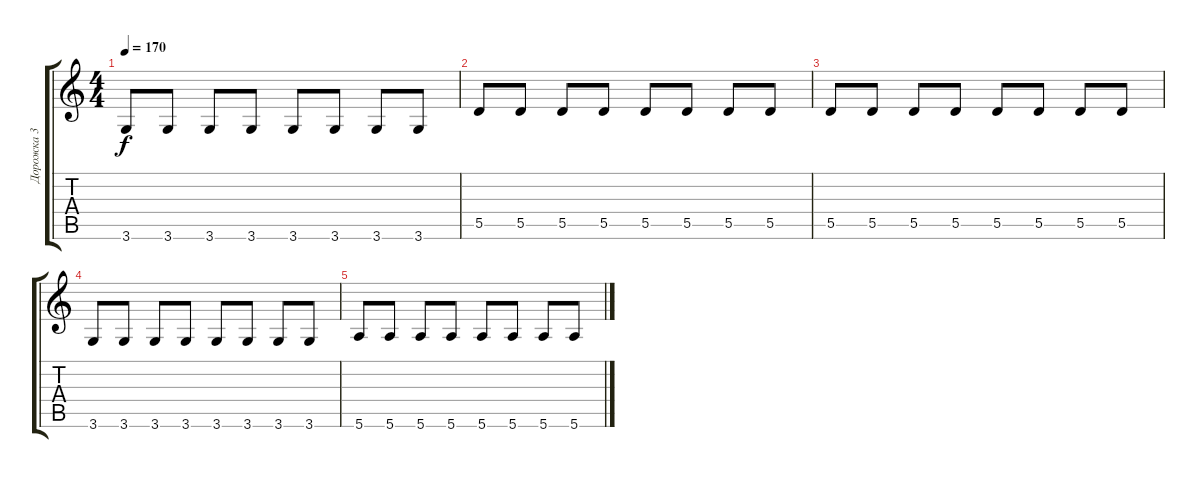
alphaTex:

\track ("Дорожка 3" "Дорожка 3") {instrument electricbassfinger}
\staff {score tabs}
\tuning (E4 B3 G3 D3 A2 E2) {hide}
\ts (4 4)
\tempo 170
\clef g2
\ks c
3.6.8{dy f} 3.6.8 3.6.8 3.6.8 3.6.8 3.6.8 3.6.8 3.6.8 |
5.5.8 5.5.8 5.5.8 5.5.8 5.5.8 5.5.8 5.5.8 5.5.8 |
5.5.8 5.5.8 5.5.8 5.5.8 5.5.8 5.5.8 5.5.8 5.5.8 |
3.6.8 3.6.8 3.6.8 3.6.8 3.6.8 3.6.8 3.6.8 3.6.8 |
5.6.8 5.6.8 5.6.8 5.6.8 5.6.8 5.6.8 5.6.8 5.6.8
